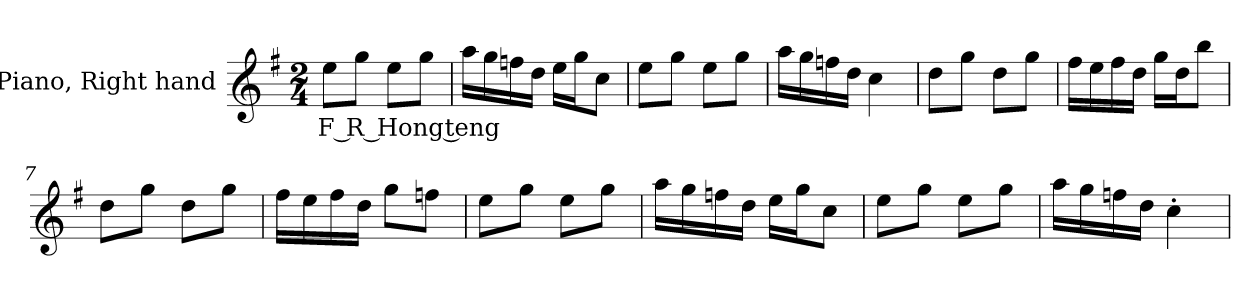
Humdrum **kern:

**kern	**text
*part1	*part1
*staff1	*staff1
*I"Piano, Right hand	*
*I'Pno.	*
*clefG2	*
*k[f#]	*
*M2/4	*
*MM100	*
=1	=1
!	!LO:LY:b
8ee\L	F R Hong teng
8gg\J	.
8ee\L	.
8gg\J	.
=2	=2
16aa\LL	.
16gg\	.
16ffn\	.
16dd\JJ	.
16ee\LL	.
16gg\J	.
8cc\J	.
=3	=3
8ee\L	.
8gg\J	.
8ee\L	.
8gg\J	.
=4	=4
16aa\LL	.
16gg\	.
16ffn\	.
16dd\JJ	.
4cc\	.
=5	=5
8dd\L	.
8gg\J	.
8dd\L	.
8gg\J	.
=6	=6
16ff#\LL	.
16ee\	.
16ff#\	.
16dd\JJ	.
16gg\LL	.
16dd\J	.
8bb\J	.
!!LO:LB:g=z
=7	=7
8dd\L	.
8gg\J	.
8dd\L	.
8gg\J	.
=8	=8
16ff#\LL	.
16ee\	.
16ff#\	.
16dd\JJ	.
8gg\L	.
8ffn\J	.
=9	=9
8ee\L	.
8gg\J	.
8ee\L	.
8gg\J	.
=10	=10
16aa\LL	.
16gg\	.
16ffn\	.
16dd\JJ	.
16ee\LL	.
16gg\J	.
8cc\J	.
=11	=11
8ee\L	.
8gg\J	.
8ee\L	.
8gg\J	.
=12	=12
16aa\LL	.
16gg\	.
16ffn\	.
16dd\JJ	.
4cc'\	.
=	=
*-	*-
